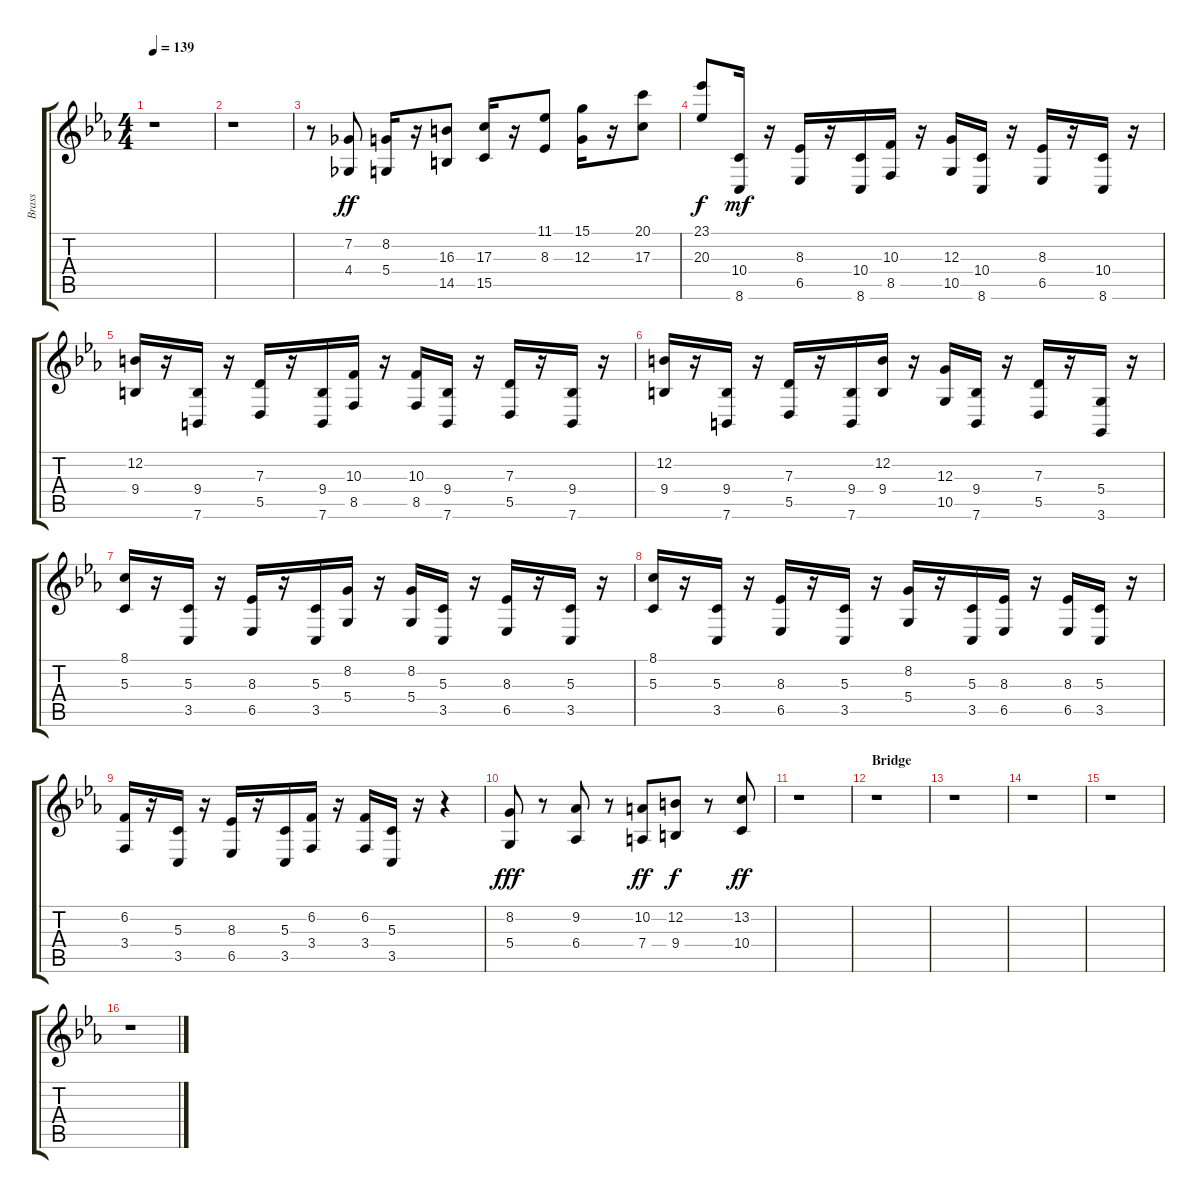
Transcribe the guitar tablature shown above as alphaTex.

\track ("Brass" "Brass") {instrument synthbrass1}
\staff {score tabs}
\tuning (E4 B3 G3 D3 A2 E2) {hide}
\ts (4 4)
\tempo 139
\clef g2
\ks cminor
r.1{dy mf} |
r.1 |
r.8 (7.2 4.4).8{dy ff} (8.2 5.4).16 r.16 (16.3 14.5).8 (17.3 15.5).16 r.16 (11.1 8.3).8 (15.1 12.3).16 r.16 (20.1 17.3).8 |
(23.1 20.3).8{dy f} (10.4 8.6).16{dy mf} r.16 (8.3 6.5).16 r.16 (10.4 8.6).16 (10.3 8.5).16 r.16 (12.3 10.5).16 (10.4 8.6).16 r.16 (8.3 6.5).16 r.16 (10.4 8.6).16 r.16 |
(12.2 9.4).16 r.16 (9.4 7.6).16 r.16 (7.3 5.5).16 r.16 (9.4 7.6).16 (10.3 8.5).16 r.16 (10.3 8.5).16 (9.4 7.6).16 r.16 (7.3 5.5).16 r.16 (9.4 7.6).16 r.16 |
(12.2 9.4).16 r.16 (9.4 7.6).16 r.16 (7.3 5.5).16 r.16 (9.4 7.6).16 (12.2 9.4).16 r.16 (12.3 10.5).16 (9.4 7.6).16 r.16 (7.3 5.5).16 r.16 (5.4 3.6).16 r.16 |
(8.1 5.3).16 r.16 (5.3 3.5).16 r.16 (8.3 6.5).16 r.16 (5.3 3.5).16 (8.2 5.4).16 r.16 (8.2 5.4).16 (5.3 3.5).16 r.16 (8.3 6.5).16 r.16 (5.3 3.5).16 r.16 |
(8.1 5.3).16 r.16 (5.3 3.5).16 r.16 (8.3 6.5).16 r.16 (5.3 3.5).16 r.16 (8.2 5.4).16 r.16 (5.3 3.5).16 (8.3 6.5).16 r.16 (8.3 6.5).16 (5.3 3.5).16 r.16 |
(6.2 3.4).16 r.16 (5.3 3.5).16 r.16 (8.3 6.5).16 r.16 (5.3 3.5).16 (6.2 3.4).16 r.16 (6.2 3.4).16 (5.3 3.5).16 r.16 r.4 |
(8.2 5.4).8{dy fff} r.8 (9.2 6.4).8 r.8 (10.2 7.4).8{dy ff} (12.2 9.4).8{dy f} r.8 (13.2 10.4).8{dy ff} |
r.1 |
\section ("" "Bridge")
r.1 |
r.1 |
r.1 |
r.1 |
r.1
